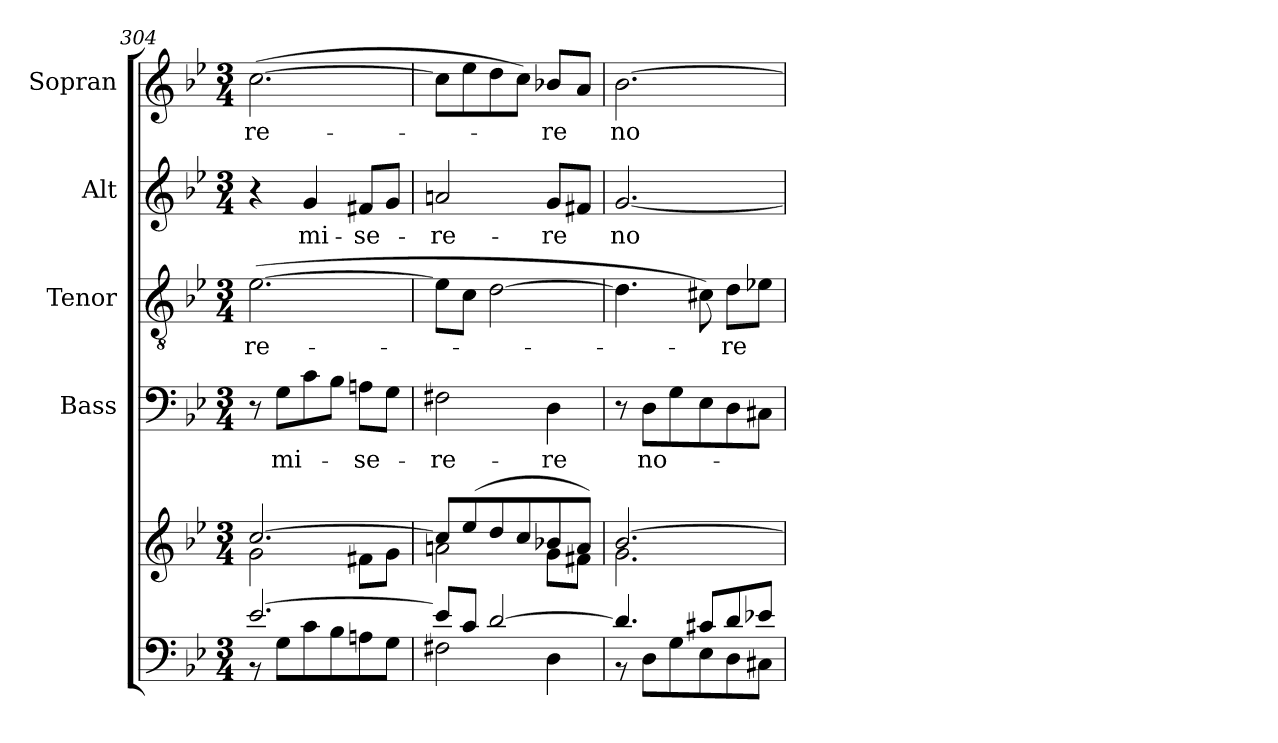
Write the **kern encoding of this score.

**kern	**kern	**kern	**text	**kern	**text	**kern	**text	**kern	**text
*part5	*part5	*part4	*part4	*part3	*part3	*part2	*part2	*part1	*part1
*staff6	*staff5	*staff4	*staff4	*staff3	*staff3	*staff2	*staff2	*staff1	*staff1
*	*	*I"Bass	*	*I"Tenor	*	*I"Alt	*	*I"Sopran	*
*	*	*I'B.	*	*I'T.	*	*I'A.	*	*I'S.	*
!!LO:PB:g=z
*clefF4	*clefG2	*clefF4	*	*clefGv2	*	*clefG2	*	*clefG2	*
*k[b-e-]	*k[b-e-]	*k[b-e-]	*	*k[b-e-]	*	*k[b-e-]	*	*k[b-e-]	*
*B-:	*B-:	*B-:	*	*B-:	*	*B-:	*	*B-:	*
*M3/4	*M3/4	*M3/4	*	*M3/4	*	*M3/4	*	*M3/4	*
=304	=304	=304	=304	=304	=304	=304	=304	=304	=304
*^	*^	*	*	*	*	*	*	*	*
!	!	!	!	!	!	!	!LO:LY:b	!	!	!	!LO:LY:b
[>2.e-/	8r	[>2.cc/	2g\	8r	.	(>[2.e-\	-re-	4r	.	(>[2.cc\	-re-
!	!	!	!	!	!LO:LY:b	!	!	!	!	!	!
.	8G\L	.	.	8G\L	mi-	.	.	.	.	.	.
!	!	!	!	!	!	!	!	!	!LO:LY:b	!	!
.	8c\	.	.	8c\	.	.	.	4g/	mi-	.	.
.	8B-\	.	.	8B-\J	.	.	.	.	.	.	.
!	!	!	!	!	!LO:LY:b	!	!	!	!LO:LY:b	!	!
.	8An\	.	8f#X\L	8An\L	-se-	.	.	8f#X/L	-se-	.	.
.	8G\J	.	8g\J	8G\J	.	.	.	8g/J	.	.	.
=305	=305	=305	=305	=305	=305	=305	=305	=305	=305	=305	=305
!	!	!	!	!	!LO:LY:b	!	!	!	!LO:LY:b	!	!
8e-/L]	2F#X\	8cc/L]	2an\	2F#X\	-re-	8e-\L]	.	2an/	-re-	8cc\L]	.
8c/J	.	(>8ee-/	.	.	.	8c\J	.	.	.	8ee-\	.
[>2d/	.	8dd/	.	.	.	[2d\	.	.	.	8dd\	.
.	.	8cc/	.	.	.	.	.	.	.	8cc\J)	.
!	!	!	!	!	!LO:LY:b	!	!	!	!LO:LY:b	!	!LO:LY:b
.	4D\	8b-X/	8g\L	4D\	-re	.	.	8g/L	-re	8b-X/L	-re
.	.	8a/J)	8f#X\J	.	.	.	.	8f#X/J	.	8a/J	.
=306	=306	=306	=306	=306	=306	=306	=306	=306	=306	=306	=306
!	!	!	!	!	!	!	!	!	!LO:LY:b	!	!LO:LY:b
4.d/]	8r	[>2.b-/	2.g\	8r	.	4.d\]	.	[2.g/	no-	[2.b-\	no-
!	!	!	!	!	!LO:LY:b	!	!	!	!	!	!
.	8D\L	.	.	8D\L	no-	.	.	.	.	.	.
.	8G\	.	.	8G\	.	.	.	.	.	.	.
8c#X/L	8E-\	.	.	8E-\	.	8c#X\)	.	.	.	.	.
!	!	!	!	!	!	!	!LO:LY:b	!	!	!	!
8d/	8D\	.	.	8D\	.	8d\L	-re	.	.	.	.
8e-X/J	8C#X\J	.	.	8C#X\J	.	8e-X\J	.	.	.	.	.
*v	*v	*	*	*	*	*	*	*	*	*	*
*	*v	*v	*	*	*	*	*	*	*	*
=	=	=	=	=	=	=	=	=	=
*-	*-	*-	*-	*-	*-	*-	*-	*-	*-
